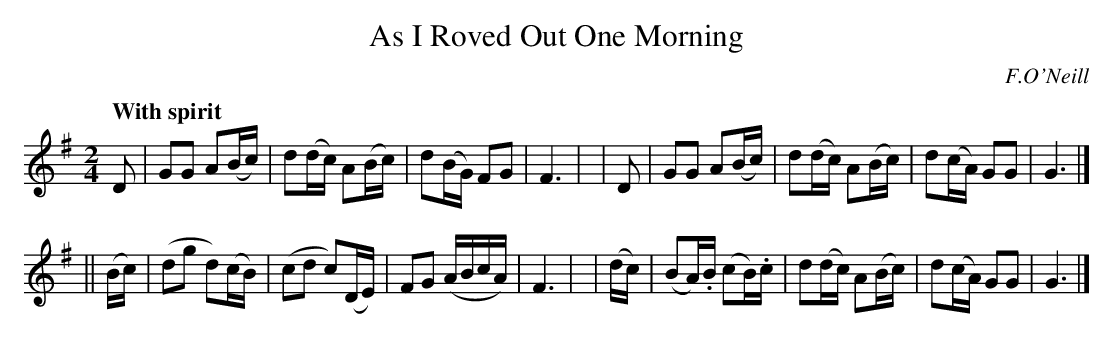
X:1
T: As I Roved Out One Morning
O: F.O'Neill
Q: "With spirit"
M: 2/4
L: 1/8
K: G
  D | GG A(B/c/) | d(d/c/) A(B/c/) | d(B/G/) FG | F3 |\
| D | GG A(B/c/) | d(d/c/) A(B/c/) | d(c/A/) GG | G3 |]
|| (B/c/) | (dg d)(c/B/) | (cd c)(D/E/) | FG (A/B/c/A/) | F3 |\
| (d/c/) | (BA/).B/ (cB/).c/ | d(d/c/) A(B/c/) | d(c/A/) GG | G3 |]
